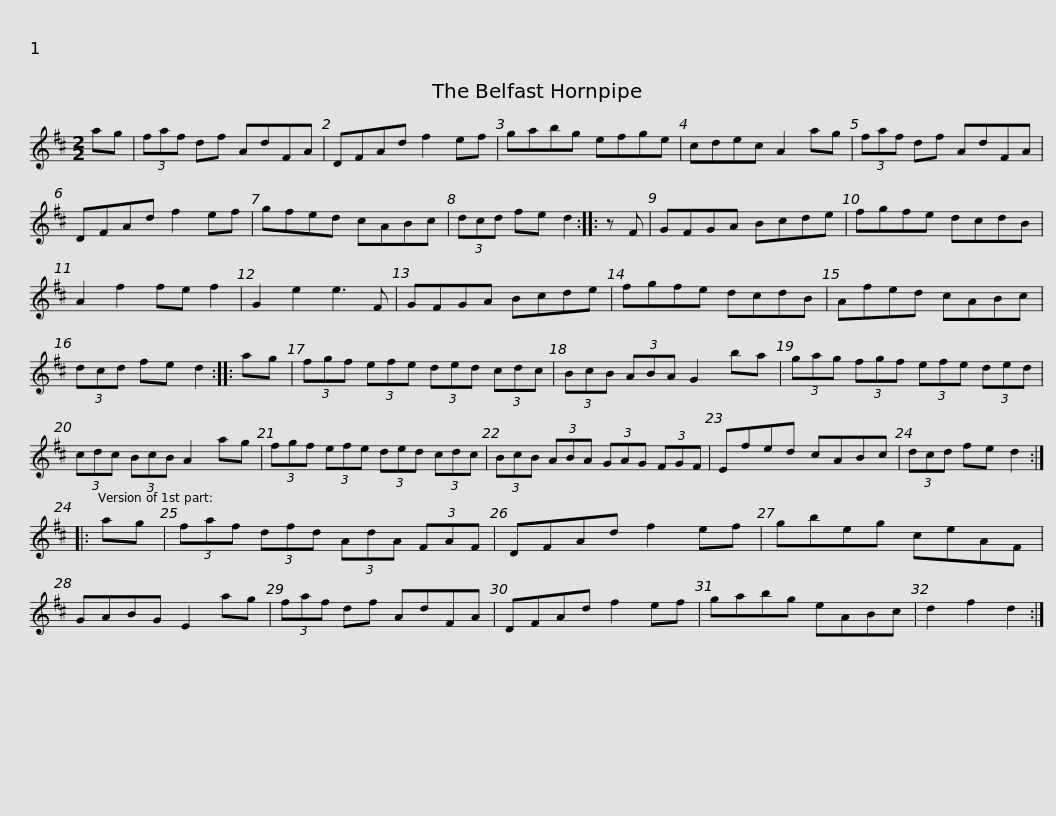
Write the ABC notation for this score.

X:1
L:1/8
M:2/2
I:linebreak $
K:D
V:1 treble
V:1
 ag | (3faf df AdFA | DFAd f2 ef | gabg efge | cdec A2 ag | %5
 (3faf df AdFA |$ DFAd f2 ef | gfed cABc | (3dcd fe d2 :: z F | %10
 GFGA Bcde | fgfe dcdB |$ A2 f2 fe f2 | G2 e2 e3 F | GFGA Bcde | %15
 fgfe dcdB | Afed cABc | (3dcd fe d2 :: ag |$ (3fgf (3efe (3ded (3cdc | %20
 (3BcB (3ABA G2 ba | (3gag (3fgf (3efe (3ded | (3cdc (3BcB A2 ag |$ (3fgf (3efe (3ded (3cdc | (3BcB (3ABA (3GAG (3FGF | %25
 Efed cABc | (3dcd fe d2 :: ag |$ (3faf (3dfd (3AdA (3FAF | DFAd f2 ef | %30
 gbeg ceAF | GABG E2 ag | (3faf df AdFA |$ DFAd f2 ef | gabg eABc | %35
 d2 f2 d2 :| %36
